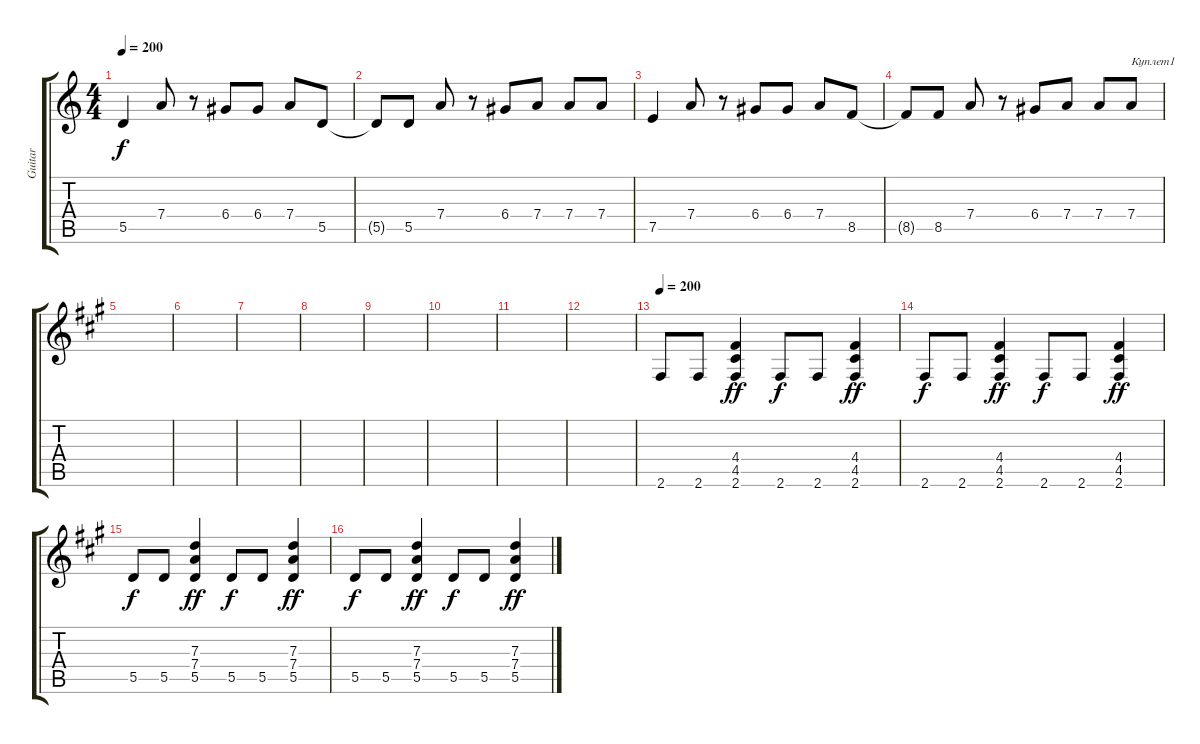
\track ("Guitar" "Guitar") {instrument overdrivenguitar}
\staff {score tabs}
\tuning (E4 B3 G3 D3 A2 E2) {hide}
\ts (4 4)
\tempo 200
\clef g2
\ks c
5.5.4{dy f} 7.4.8 r.8 6.4.8 6.4.8 7.4.8 5.5.8 |
5.5{t}.8 5.5.8 7.4.8 r.8 6.4.8 7.4.8 7.4.8 7.4.8 |
7.5.4 7.4.8 r.8 6.4.8 6.4.8 7.4.8 8.5.8 |
8.5{t}.8 8.5.8 7.4.8 r.8 6.4.8 7.4.8 7.4.8 7.4.8{txt "Куплет1"} |
\ks f#minor
|
|
|
|
|
|
|
|
\tempo 200
2.6.8{volume 8 instrument overdrivenguitar} 2.6.8 (4.4 4.5 2.6).4{dy ff} 2.6.8{dy f} 2.6.8 (4.4 4.5 2.6).4{dy ff} |
2.6.8{dy f} 2.6.8 (4.4 4.5 2.6).4{dy ff} 2.6.8{dy f} 2.6.8 (4.4 4.5 2.6).4{dy ff} |
5.5.8{dy f} 5.5.8 (7.3 7.4 5.5).4{dy ff} 5.5.8{dy f} 5.5.8 (7.3 7.4 5.5).4{dy ff} |
5.5.8{dy f} 5.5.8 (7.3 7.4 5.5).4{dy ff} 5.5.8{dy f} 5.5.8 (7.3 7.4 5.5).4{dy ff}
